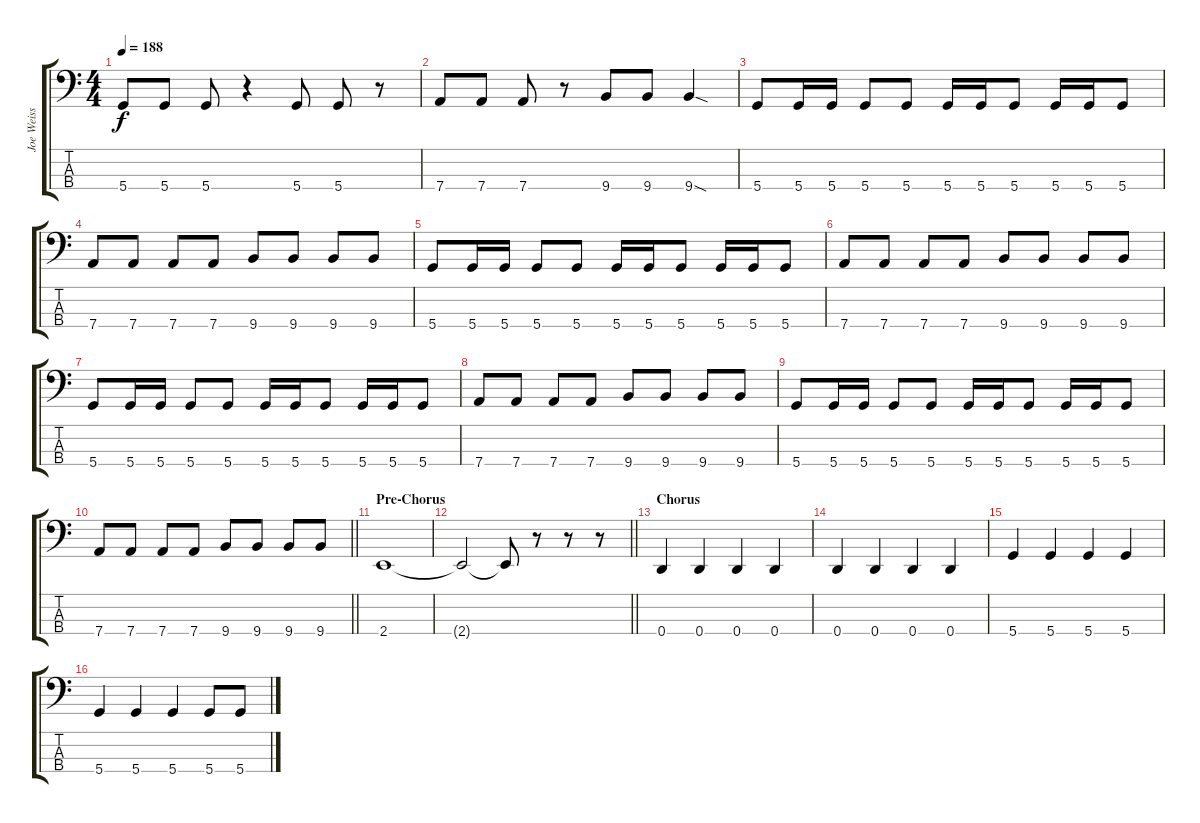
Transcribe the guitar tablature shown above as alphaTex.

\track ("Joe Weiss" "Joe Weiss") {instrument electricbasspick}
\staff {score tabs}
\tuning (G2 D2 A1 D1) {hide}
\ts (4 4)
\tempo 188
\clef f4
\ks c
5.4.8{dy f} 5.4.8 5.4.8 r.4 5.4.8 5.4.8 r.8 |
7.4.8 7.4.8 7.4.8 r.8 9.4.8 9.4.8 9.4{sod}.4 |
5.4.8 5.4.16 5.4.16 5.4.8 5.4.8 5.4.16 5.4.16 5.4.8 5.4.16 5.4.16 5.4.8 |
7.4.8 7.4.8 7.4.8 7.4.8 9.4.8 9.4.8 9.4.8 9.4.8 |
5.4.8 5.4.16 5.4.16 5.4.8 5.4.8 5.4.16 5.4.16 5.4.8 5.4.16 5.4.16 5.4.8 |
7.4.8 7.4.8 7.4.8 7.4.8 9.4.8 9.4.8 9.4.8 9.4.8 |
5.4.8 5.4.16 5.4.16 5.4.8 5.4.8 5.4.16 5.4.16 5.4.8 5.4.16 5.4.16 5.4.8 |
7.4.8 7.4.8 7.4.8 7.4.8 9.4.8 9.4.8 9.4.8 9.4.8 |
5.4.8 5.4.16 5.4.16 5.4.8 5.4.8 5.4.16 5.4.16 5.4.8 5.4.16 5.4.16 5.4.8 |
\barLineRight lightlight
7.4.8 7.4.8 7.4.8 7.4.8 9.4.8 9.4.8 9.4.8 9.4.8 |
\section ("" "Pre-Chorus")
2.4.1 |
\barLineRight lightlight
2.4{t}.2 2.4{t}.8 r.8 r.8 r.8 |
\section ("" "Chorus")
0.4.4 0.4.4 0.4.4 0.4.4 |
0.4.4 0.4.4 0.4.4 0.4.4 |
5.4.4 5.4.4 5.4.4 5.4.4 |
5.4.4 5.4.4 5.4.4 5.4.8 5.4.8
